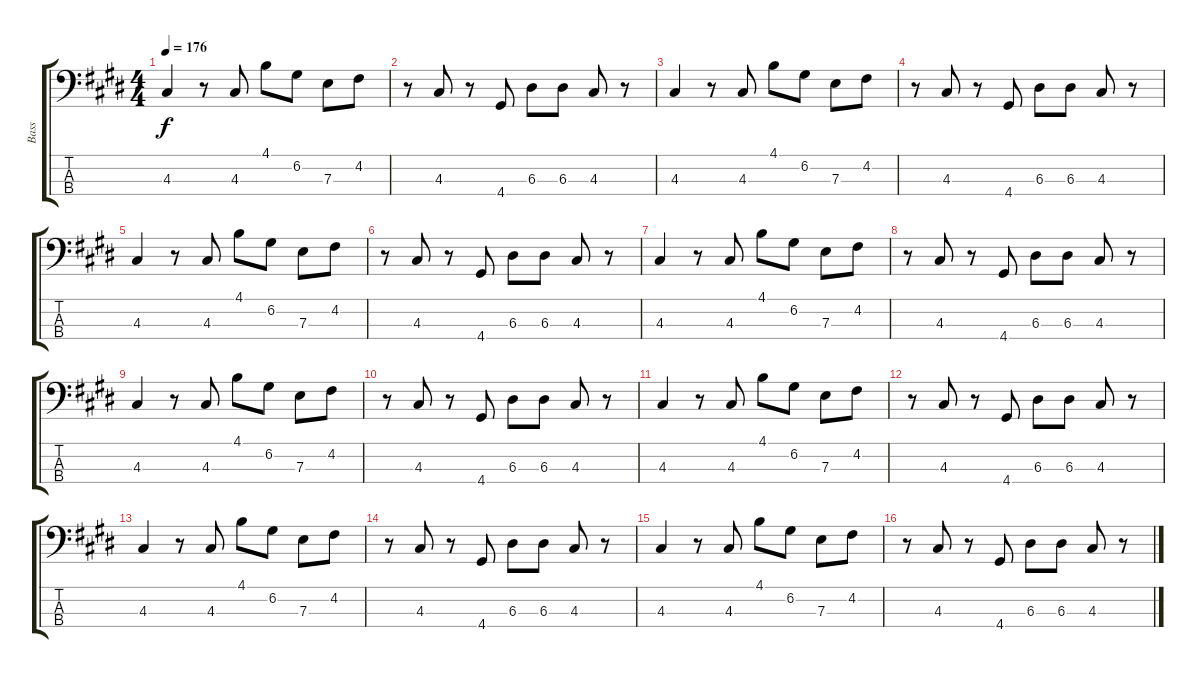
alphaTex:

\track ("Bass" "Bass") {instrument electricbassfinger}
\staff {score tabs}
\tuning (G2 D2 A1 E1) {hide}
\ts (4 4)
\tempo 176
\clef f4
\ks e
4.3.4{dy f} r.8 4.3.8 4.1.8 6.2.8 7.3.8 4.2.8 |
r.8 4.3.8 r.8 4.4.8 6.3.8 6.3.8 4.3.8 r.8 |
4.3.4 r.8 4.3.8 4.1.8 6.2.8 7.3.8 4.2.8 |
r.8 4.3.8 r.8 4.4.8 6.3.8 6.3.8 4.3.8 r.8 |
4.3.4 r.8 4.3.8 4.1.8 6.2.8 7.3.8 4.2.8 |
r.8 4.3.8 r.8 4.4.8 6.3.8 6.3.8 4.3.8 r.8 |
4.3.4 r.8 4.3.8 4.1.8 6.2.8 7.3.8 4.2.8 |
r.8 4.3.8 r.8 4.4.8 6.3.8 6.3.8 4.3.8 r.8 |
4.3.4 r.8 4.3.8 4.1.8 6.2.8 7.3.8 4.2.8 |
r.8 4.3.8 r.8 4.4.8 6.3.8 6.3.8 4.3.8 r.8 |
4.3.4 r.8 4.3.8 4.1.8 6.2.8 7.3.8 4.2.8 |
r.8 4.3.8 r.8 4.4.8 6.3.8 6.3.8 4.3.8 r.8 |
4.3.4 r.8 4.3.8 4.1.8 6.2.8 7.3.8 4.2.8 |
r.8 4.3.8 r.8 4.4.8 6.3.8 6.3.8 4.3.8 r.8 |
4.3.4 r.8 4.3.8 4.1.8 6.2.8 7.3.8 4.2.8 |
r.8 4.3.8 r.8 4.4.8 6.3.8 6.3.8 4.3.8 r.8
